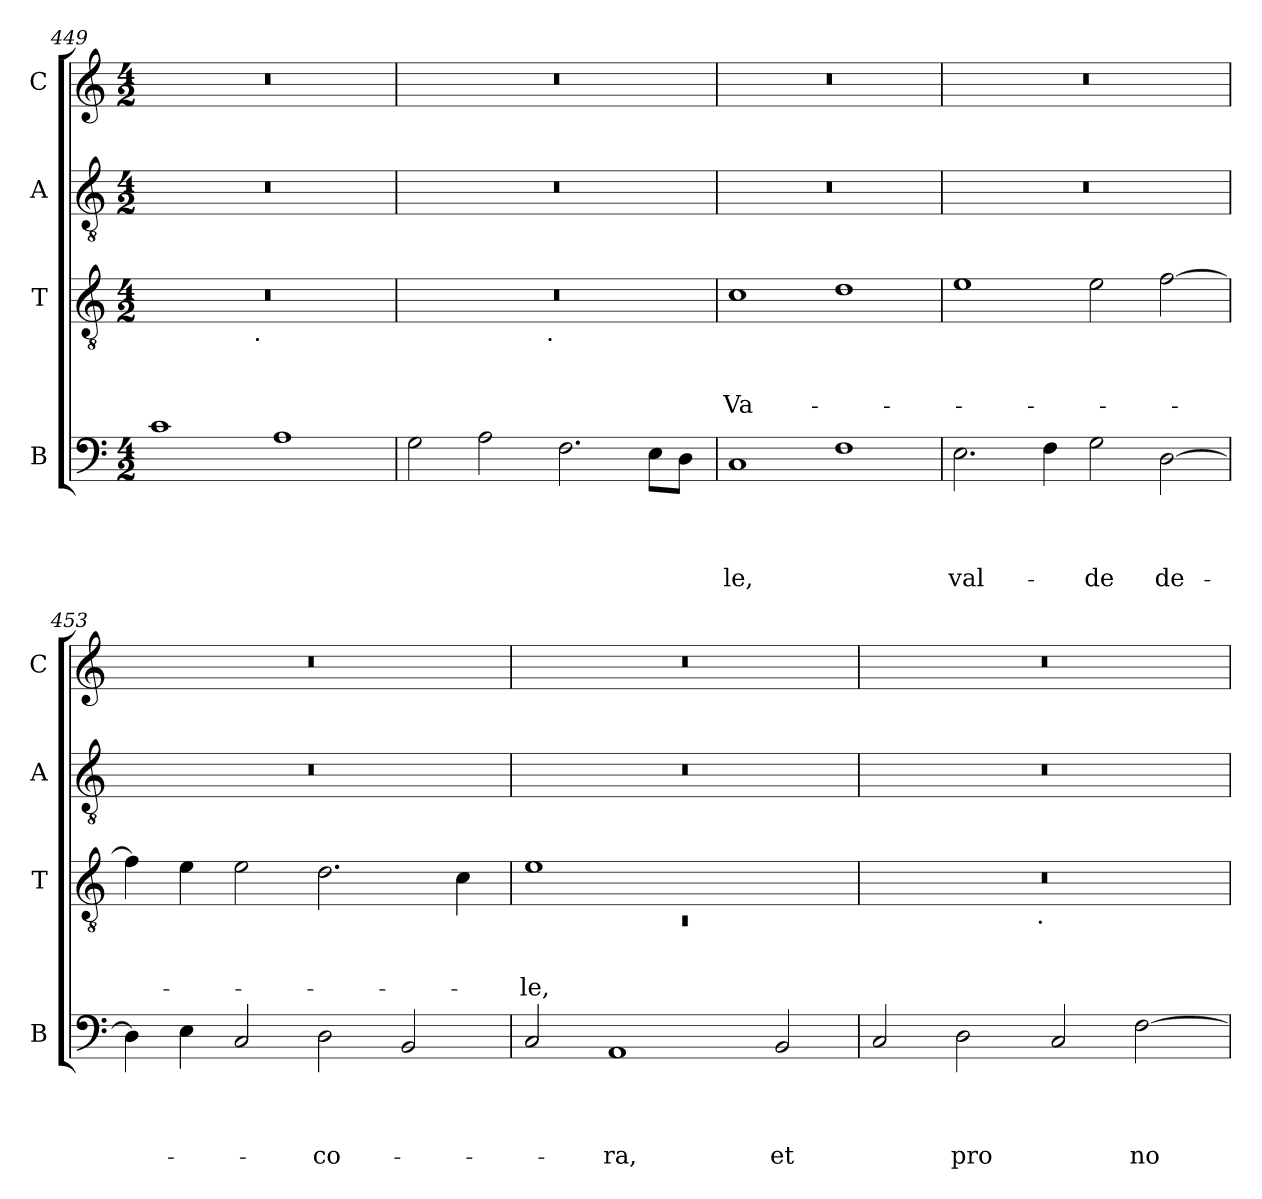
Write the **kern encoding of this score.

**kern	**text	**text	**text	**text	**kern	**text	**text	**text	**kern	**kern
*part4	*part4	*part4	*part4	*part4	*part3	*part3	*part3	*part3	*part2	*part1
*staff4	*staff4	*staff4	*staff4	*staff4	*staff3	*staff3	*staff3	*staff3	*staff2	*staff1
*I"B	*	*	*	*	*I"T	*	*	*	*I"A	*I"C
*I'B	*	*	*	*	*I'T	*	*	*	*I'A	*I'C
*clefF4	*	*	*	*	*clefGv2	*	*	*	*clefGv2	*clefG2
*k[]	*	*	*	*	*k[]	*	*	*	*k[]	*k[]
*C:	*	*	*	*	*C:	*	*	*	*C:	*C:
*M4/2	*	*	*	*	*M4/2	*	*	*	*M4/2	*M4/2
=449	=449	=449	=449	=449	=449	=449	=449	=449	=449	=449
*	*	*	*	*	*^	*	*	*	*	*
1c	.	.	.	.	0r	2...ryy	.	.	.	0r	0r
!	!	!	!	!	!	!LO:TX:b:t=.	!	!	!	!	!
.	.	.	.	.	.	1ryy	.	.	.	.	.
1A	.	.	.	.	.	.	.	.	.	.	.
.	.	.	.	.	.	16ryy	.	.	.	.	.
=450	=450	=450	=450	=450	=450	=450	=450	=450	=450	=450	=450
2G\	.	.	.	.	0r	2ryy	.	.	.	0r	0r
2A\	.	.	.	.	.	4...ryy	.	.	.	.	.
!	!	!	!	!	!	!LO:TX:b:t=.	!	!	!	!	!
.	.	.	.	.	.	1ryy	.	.	.	.	.
2.F\	.	.	.	.	.	.	.	.	.	.	.
8E\L	.	.	.	.	.	.	.	.	.	.	.
8D\J	.	.	.	.	.	.	.	.	.	.	.
.	.	.	.	.	.	32ryy	.	.	.	.	.
!!LO:LB:g=z
=451	=451	=451	=451	=451	=451	=451	=451	=451	=451	=451	=451
!	!	!	!	!	!LO:TX:a:t=1 1 2	!	!	!	!	!	!
!	!	!	!	!LO:LY:b	!	!	!	!	!LO:LY:b	!	!
*	*	*	*	*	*v	*v	*	*	*	*	*
1C	.	.	.	-le,	1c	.	.	Va-	0r	0r
1F	.	.	.	.	1d	.	.	.	.	.
=452	=452	=452	=452	=452	=452	=452	=452	=452	=452	=452
!	!	!	!	!LO:LY:b	!	!	!	!	!	!
2.E\	.	.	.	val-	1e	.	.	.	0r	0r
4F\	.	.	.	.	.	.	.	.	.	.
!	!	!	!	!LO:LY:b	!	!	!	!	!	!
2G\	.	.	.	-de	2e\	.	.	.	.	.
!	!	!	!	!LO:LY:b	!	!	!	!	!	!
[>2D\	.	.	.	de-	[>2f\	.	.	.	.	.
=453	=453	=453	=453	=453	=453	=453	=453	=453	=453	=453
4D\]	.	.	.	.	4f\]	.	.	.	0r	0r
4E\	.	.	.	.	4e\	.	.	.	.	.
2C/	.	.	.	.	2e\	.	.	.	.	.
!	!	!	!	!LO:LY:b	!	!	!	!	!	!
2D\	.	.	.	-co-	2.d\	.	.	.	.	.
2BB/	.	.	.	.	.	.	.	.	.	.
.	.	.	.	.	4c\	.	.	.	.	.
=454	=454	=454	=454	=454	=454	=454	=454	=454	=454	=454
*	*	*	*	*	*^	*	*	*	*	*
!	!	!	!	!	!	!LO:N:vis=1	!	!	!LO:LY:b	!	!
2C/	.	.	.	.	1e	0rC	.	.	-le,	0r	0r
!	!	!	!	!LO:LY:b	!	!	!	!	!	!	!
1AA	.	.	.	-ra,	.	.	.	.	.	.	.
.	.	.	.	.	1ryy	.	.	.	.	.	.
!	!	!	!	!LO:LY:b	!	!	!	!	!	!	!
2BB/	.	.	.	et	.	.	.	.	.	.	.
=455	=455	=455	=455	=455	=455	=455	=455	=455	=455	=455	=455
2C/	.	.	.	.	0r	2ryy	.	.	.	0r	0r
!	!	!	!	!LO:LY:b	!	!	!	!	!	!	!
2D\	.	.	.	pro	.	4...ryy	.	.	.	.	.
!	!	!	!	!	!	!LO:TX:b:t=.	!	!	!	!	!
.	.	.	.	.	.	1ryy	.	.	.	.	.
2C/	.	.	.	.	.	.	.	.	.	.	.
!	!	!	!	!LO:LY:b	!	!	!	!	!	!	!
[>2F\	.	.	.	no-	.	.	.	.	.	.	.
.	.	.	.	.	.	32ryy	.	.	.	.	.
*	*	*	*	*	*v	*v	*	*	*	*	*
=	=	=	=	=	=	=	=	=	=	=
*-	*-	*-	*-	*-	*-	*-	*-	*-	*-	*-
